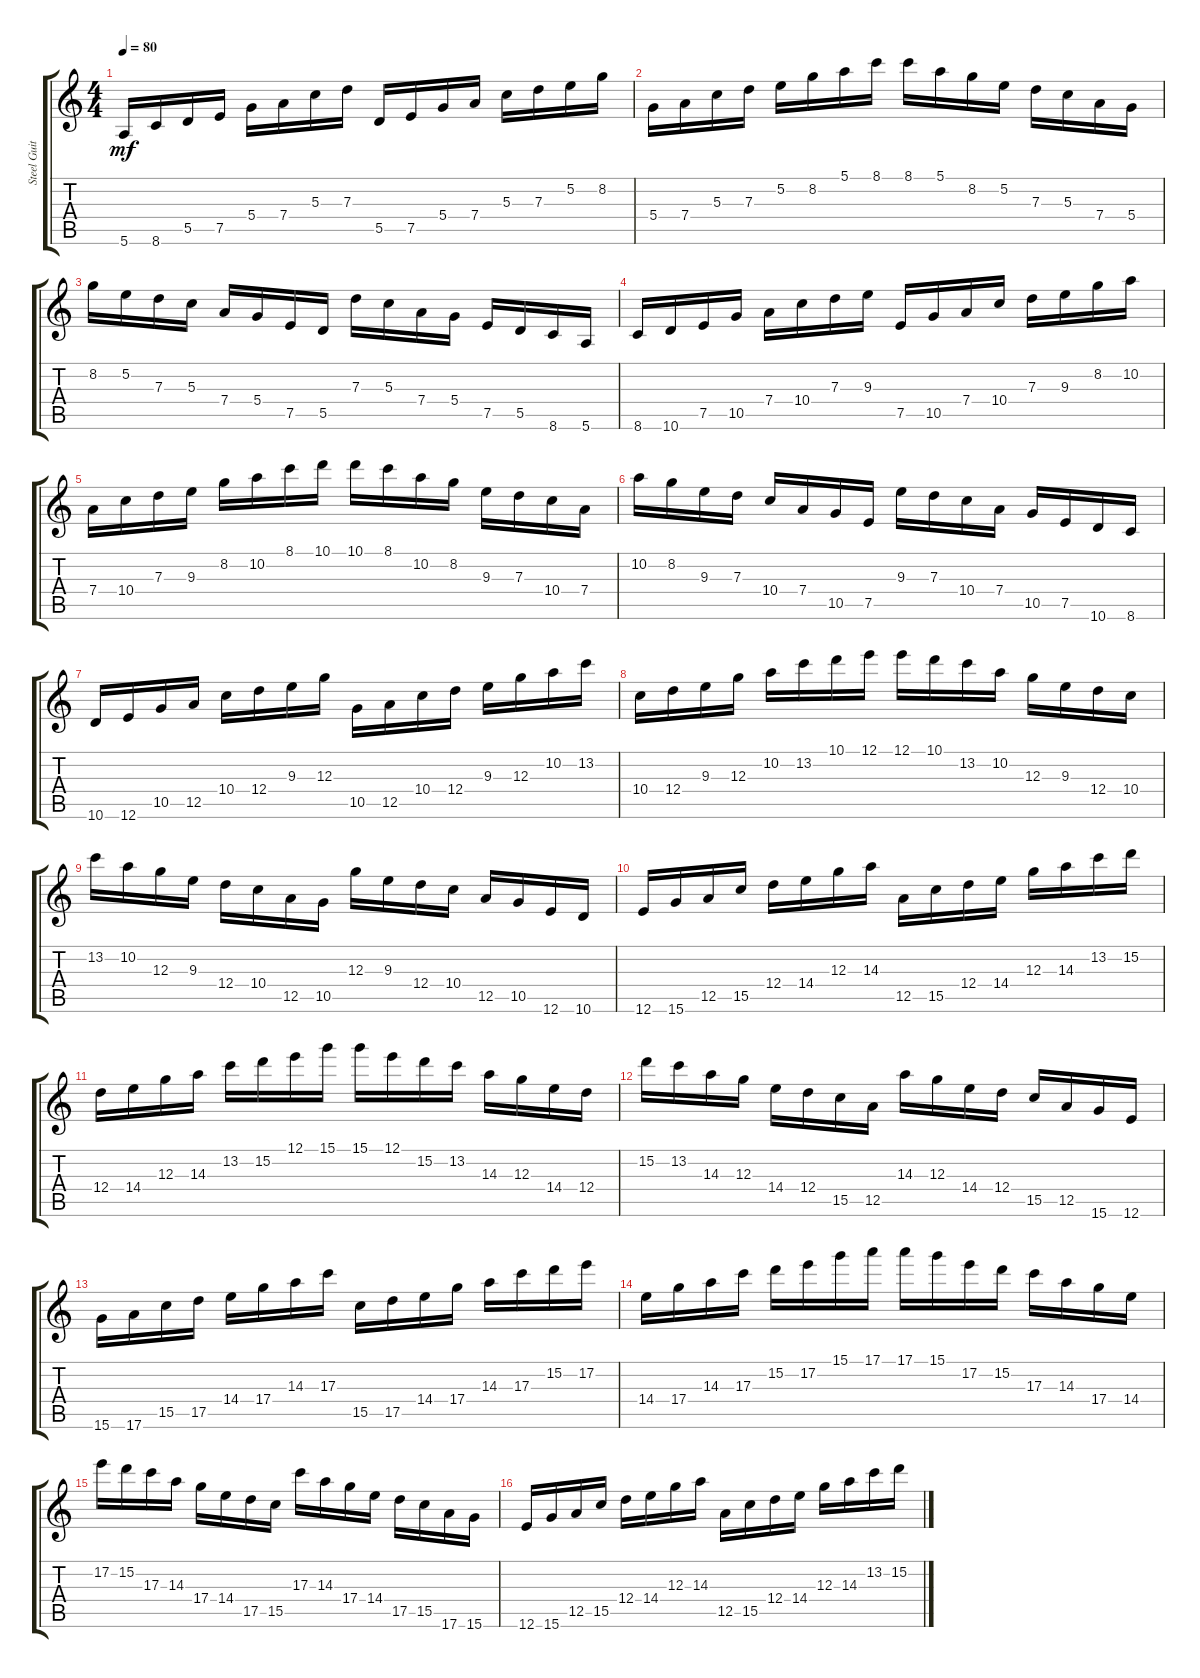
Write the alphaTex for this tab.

\track ("Steel Guitar" "Steel Guit") {instrument acousticguitarsteel}
\staff {score tabs}
\tuning (E4 B3 G3 D3 A2 E2) {hide}
\ts (4 4)
\tempo 80
\clef g2
\ks c
5.6.16{dy mf instrument acousticguitarsteel} 8.6.16 5.5.16 7.5.16 5.4.16 7.4.16 5.3.16 7.3.16 5.5.16 7.5.16 5.4.16 7.4.16 5.3.16 7.3.16 5.2.16 8.2.16 |
5.4.16 7.4.16 5.3.16 7.3.16 5.2.16 8.2.16 5.1.16 8.1.16 8.1.16 5.1.16 8.2.16 5.2.16 7.3.16 5.3.16 7.4.16 5.4.16 |
8.2.16 5.2.16 7.3.16 5.3.16 7.4.16 5.4.16 7.5.16 5.5.16 7.3.16 5.3.16 7.4.16 5.4.16 7.5.16 5.5.16 8.6.16 5.6.16 |
8.6.16 10.6.16 7.5.16 10.5.16 7.4.16 10.4.16 7.3.16 9.3.16 7.5.16 10.5.16 7.4.16 10.4.16 7.3.16 9.3.16 8.2.16 10.2.16 |
7.4.16 10.4.16 7.3.16 9.3.16 8.2.16 10.2.16 8.1.16 10.1.16 10.1.16 8.1.16 10.2.16 8.2.16 9.3.16 7.3.16 10.4.16 7.4.16 |
10.2.16 8.2.16 9.3.16 7.3.16 10.4.16 7.4.16 10.5.16 7.5.16 9.3.16 7.3.16 10.4.16 7.4.16 10.5.16 7.5.16 10.6.16 8.6.16 |
10.6.16 12.6.16 10.5.16 12.5.16 10.4.16 12.4.16 9.3.16 12.3.16 10.5.16 12.5.16 10.4.16 12.4.16 9.3.16 12.3.16 10.2.16 13.2.16 |
10.4.16 12.4.16 9.3.16 12.3.16 10.2.16 13.2.16 10.1.16 12.1.16 12.1.16 10.1.16 13.2.16 10.2.16 12.3.16 9.3.16 12.4.16 10.4.16 |
13.2.16 10.2.16 12.3.16 9.3.16 12.4.16 10.4.16 12.5.16 10.5.16 12.3.16 9.3.16 12.4.16 10.4.16 12.5.16 10.5.16 12.6.16 10.6.16 |
12.6.16 15.6.16 12.5.16 15.5.16 12.4.16 14.4.16 12.3.16 14.3.16 12.5.16 15.5.16 12.4.16 14.4.16 12.3.16 14.3.16 13.2.16 15.2.16 |
12.4.16 14.4.16 12.3.16 14.3.16 13.2.16 15.2.16 12.1.16 15.1.16 15.1.16 12.1.16 15.2.16 13.2.16 14.3.16 12.3.16 14.4.16 12.4.16 |
15.2.16 13.2.16 14.3.16 12.3.16 14.4.16 12.4.16 15.5.16 12.5.16 14.3.16 12.3.16 14.4.16 12.4.16 15.5.16 12.5.16 15.6.16 12.6.16 |
15.6.16 17.6.16 15.5.16 17.5.16 14.4.16 17.4.16 14.3.16 17.3.16 15.5.16 17.5.16 14.4.16 17.4.16 14.3.16 17.3.16 15.2.16 17.2.16 |
14.4.16 17.4.16 14.3.16 17.3.16 15.2.16 17.2.16 15.1.16 17.1.16 17.1.16 15.1.16 17.2.16 15.2.16 17.3.16 14.3.16 17.4.16 14.4.16 |
17.2.16 15.2.16 17.3.16 14.3.16 17.4.16 14.4.16 17.5.16 15.5.16 17.3.16 14.3.16 17.4.16 14.4.16 17.5.16 15.5.16 17.6.16 15.6.16 |
12.6.16 15.6.16 12.5.16 15.5.16 12.4.16 14.4.16 12.3.16 14.3.16 12.5.16 15.5.16 12.4.16 14.4.16 12.3.16 14.3.16 13.2.16 15.2.16
